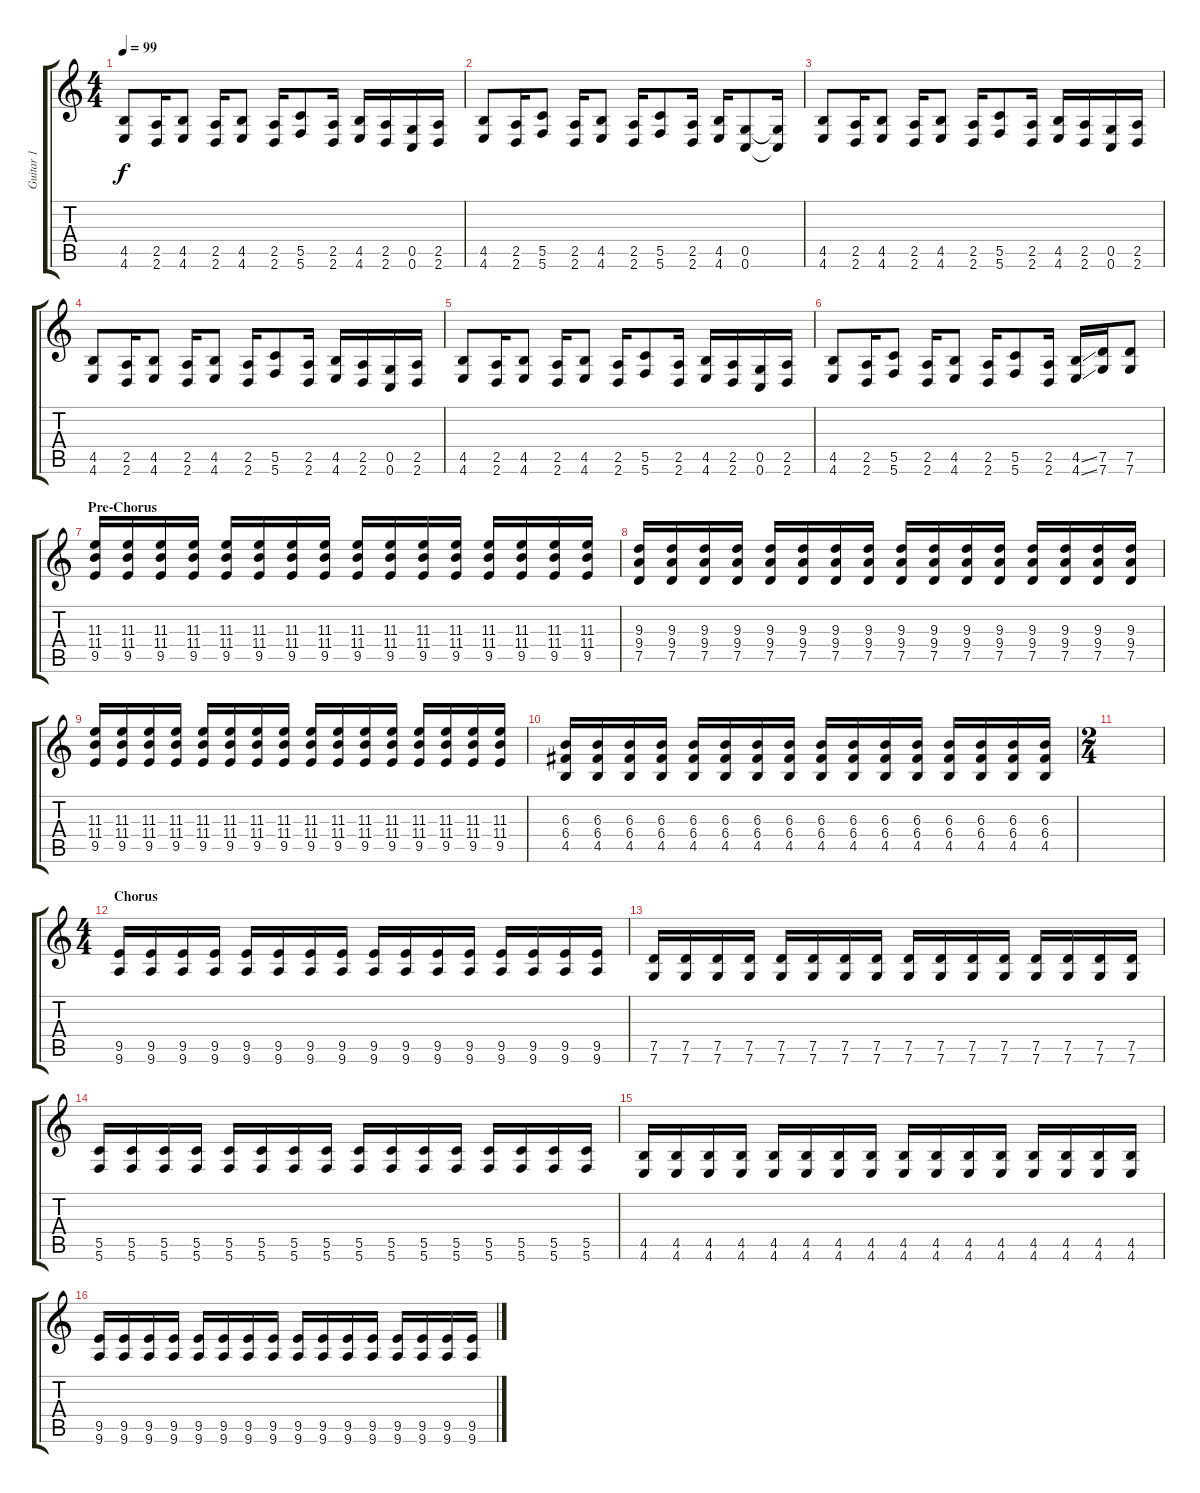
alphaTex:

\track ("Guitar 1" "Guitar 1") {instrument distortionguitar}
\staff {score tabs}
\tuning (D4 A3 F3 C3 G2 C2) {hide}
\ts (4 4)
\tempo 99
\clef g2
\ks c
(4.5 4.6).8{dy f} (2.5 2.6).16 (4.5 4.6).8 (2.5 2.6).16 (4.5 4.6).8 (2.5 2.6).16 (5.5 5.6).8 (2.5 2.6).16 (4.5 4.6).16 (2.5 2.6).16 (0.5 0.6).16 (2.5 2.6).16 |
(4.5 4.6).8 (2.5 2.6).16 (5.5 5.6).8 (2.5 2.6).16 (4.5 4.6).8 (2.5 2.6).16 (5.5 5.6).8 (2.5 2.6).16 (4.5 4.6).16 (0.5 0.6).8 (0.5{t} 0.6{t}).16 |
(4.5 4.6).8 (2.5 2.6).16 (4.5 4.6).8 (2.5 2.6).16 (4.5 4.6).8 (2.5 2.6).16 (5.5 5.6).8 (2.5 2.6).16 (4.5 4.6).16 (2.5 2.6).16 (0.5 0.6).16 (2.5 2.6).16 |
(4.5 4.6).8 (2.5 2.6).16 (4.5 4.6).8 (2.5 2.6).16 (4.5 4.6).8 (2.5 2.6).16 (5.5 5.6).8 (2.5 2.6).16 (4.5 4.6).16 (2.5 2.6).16 (0.5 0.6).16 (2.5 2.6).16 |
(4.5 4.6).8 (2.5 2.6).16 (4.5 4.6).8 (2.5 2.6).16 (4.5 4.6).8 (2.5 2.6).16 (5.5 5.6).8 (2.5 2.6).16 (4.5 4.6).16 (2.5 2.6).16 (0.5 0.6).16 (2.5 2.6).16 |
(4.5 4.6).8 (2.5 2.6).16 (5.5 5.6).8 (2.5 2.6).16 (4.5 4.6).8 (2.5 2.6).16 (5.5 5.6).8 (2.5 2.6).16 (4.5{ss} 4.6{ss}).16 (7.5 7.6).16 (7.5 7.6).8 |
\section ("" "Pre-Chorus")
(11.3 11.4 9.5).16{balance 5} (11.3 11.4 9.5).16 (11.3 11.4 9.5).16 (11.3 11.4 9.5).16 (11.3 11.4 9.5).16 (11.3 11.4 9.5).16 (11.3 11.4 9.5).16 (11.3 11.4 9.5).16 (11.3 11.4 9.5).16 (11.3 11.4 9.5).16 (11.3 11.4 9.5).16 (11.3 11.4 9.5).16 (11.3 11.4 9.5).16 (11.3 11.4 9.5).16 (11.3 11.4 9.5).16 (11.3 11.4 9.5).16 |
(9.3 9.4 7.5).16 (9.3 9.4 7.5).16 (9.3 9.4 7.5).16 (9.3 9.4 7.5).16 (9.3 9.4 7.5).16 (9.3 9.4 7.5).16 (9.3 9.4 7.5).16 (9.3 9.4 7.5).16 (9.3 9.4 7.5).16 (9.3 9.4 7.5).16 (9.3 9.4 7.5).16 (9.3 9.4 7.5).16 (9.3 9.4 7.5).16 (9.3 9.4 7.5).16 (9.3 9.4 7.5).16 (9.3 9.4 7.5).16 |
(11.3 11.4 9.5).16 (11.3 11.4 9.5).16 (11.3 11.4 9.5).16 (11.3 11.4 9.5).16 (11.3 11.4 9.5).16 (11.3 11.4 9.5).16 (11.3 11.4 9.5).16 (11.3 11.4 9.5).16 (11.3 11.4 9.5).16 (11.3 11.4 9.5).16 (11.3 11.4 9.5).16 (11.3 11.4 9.5).16 (11.3 11.4 9.5).16 (11.3 11.4 9.5).16 (11.3 11.4 9.5).16 (11.3 11.4 9.5).16 |
(6.3 6.4 4.5).16 (6.3 6.4 4.5).16 (6.3 6.4 4.5).16 (6.3 6.4 4.5).16 (6.3 6.4 4.5).16 (6.3 6.4 4.5).16 (6.3 6.4 4.5).16 (6.3 6.4 4.5).16 (6.3 6.4 4.5).16 (6.3 6.4 4.5).16 (6.3 6.4 4.5).16 (6.3 6.4 4.5).16 (6.3 6.4 4.5).16 (6.3 6.4 4.5).16 (6.3 6.4 4.5).16 (6.3 6.4 4.5).16 |
\ts (2 4)
|
\ts (4 4)
\section ("" "Chorus")
(9.5 9.6).16{balance 3} (9.5 9.6).16 (9.5 9.6).16 (9.5 9.6).16 (9.5 9.6).16 (9.5 9.6).16 (9.5 9.6).16 (9.5 9.6).16 (9.5 9.6).16 (9.5 9.6).16 (9.5 9.6).16 (9.5 9.6).16 (9.5 9.6).16 (9.5 9.6).16 (9.5 9.6).16 (9.5 9.6).16 |
(7.5 7.6).16 (7.5 7.6).16 (7.5 7.6).16 (7.5 7.6).16 (7.5 7.6).16 (7.5 7.6).16 (7.5 7.6).16 (7.5 7.6).16 (7.5 7.6).16 (7.5 7.6).16 (7.5 7.6).16 (7.5 7.6).16 (7.5 7.6).16 (7.5 7.6).16 (7.5 7.6).16 (7.5 7.6).16 |
(5.5 5.6).16 (5.5 5.6).16 (5.5 5.6).16 (5.5 5.6).16 (5.5 5.6).16 (5.5 5.6).16 (5.5 5.6).16 (5.5 5.6).16 (5.5 5.6).16 (5.5 5.6).16 (5.5 5.6).16 (5.5 5.6).16 (5.5 5.6).16 (5.5 5.6).16 (5.5 5.6).16 (5.5 5.6).16 |
(4.5 4.6).16 (4.5 4.6).16 (4.5 4.6).16 (4.5 4.6).16 (4.5 4.6).16 (4.5 4.6).16 (4.5 4.6).16 (4.5 4.6).16 (4.5 4.6).16 (4.5 4.6).16 (4.5 4.6).16 (4.5 4.6).16 (4.5 4.6).16 (4.5 4.6).16 (4.5 4.6).16 (4.5 4.6).16 |
(9.5 9.6).16 (9.5 9.6).16 (9.5 9.6).16 (9.5 9.6).16 (9.5 9.6).16 (9.5 9.6).16 (9.5 9.6).16 (9.5 9.6).16 (9.5 9.6).16 (9.5 9.6).16 (9.5 9.6).16 (9.5 9.6).16 (9.5 9.6).16 (9.5 9.6).16 (9.5 9.6).16 (9.5 9.6).16
